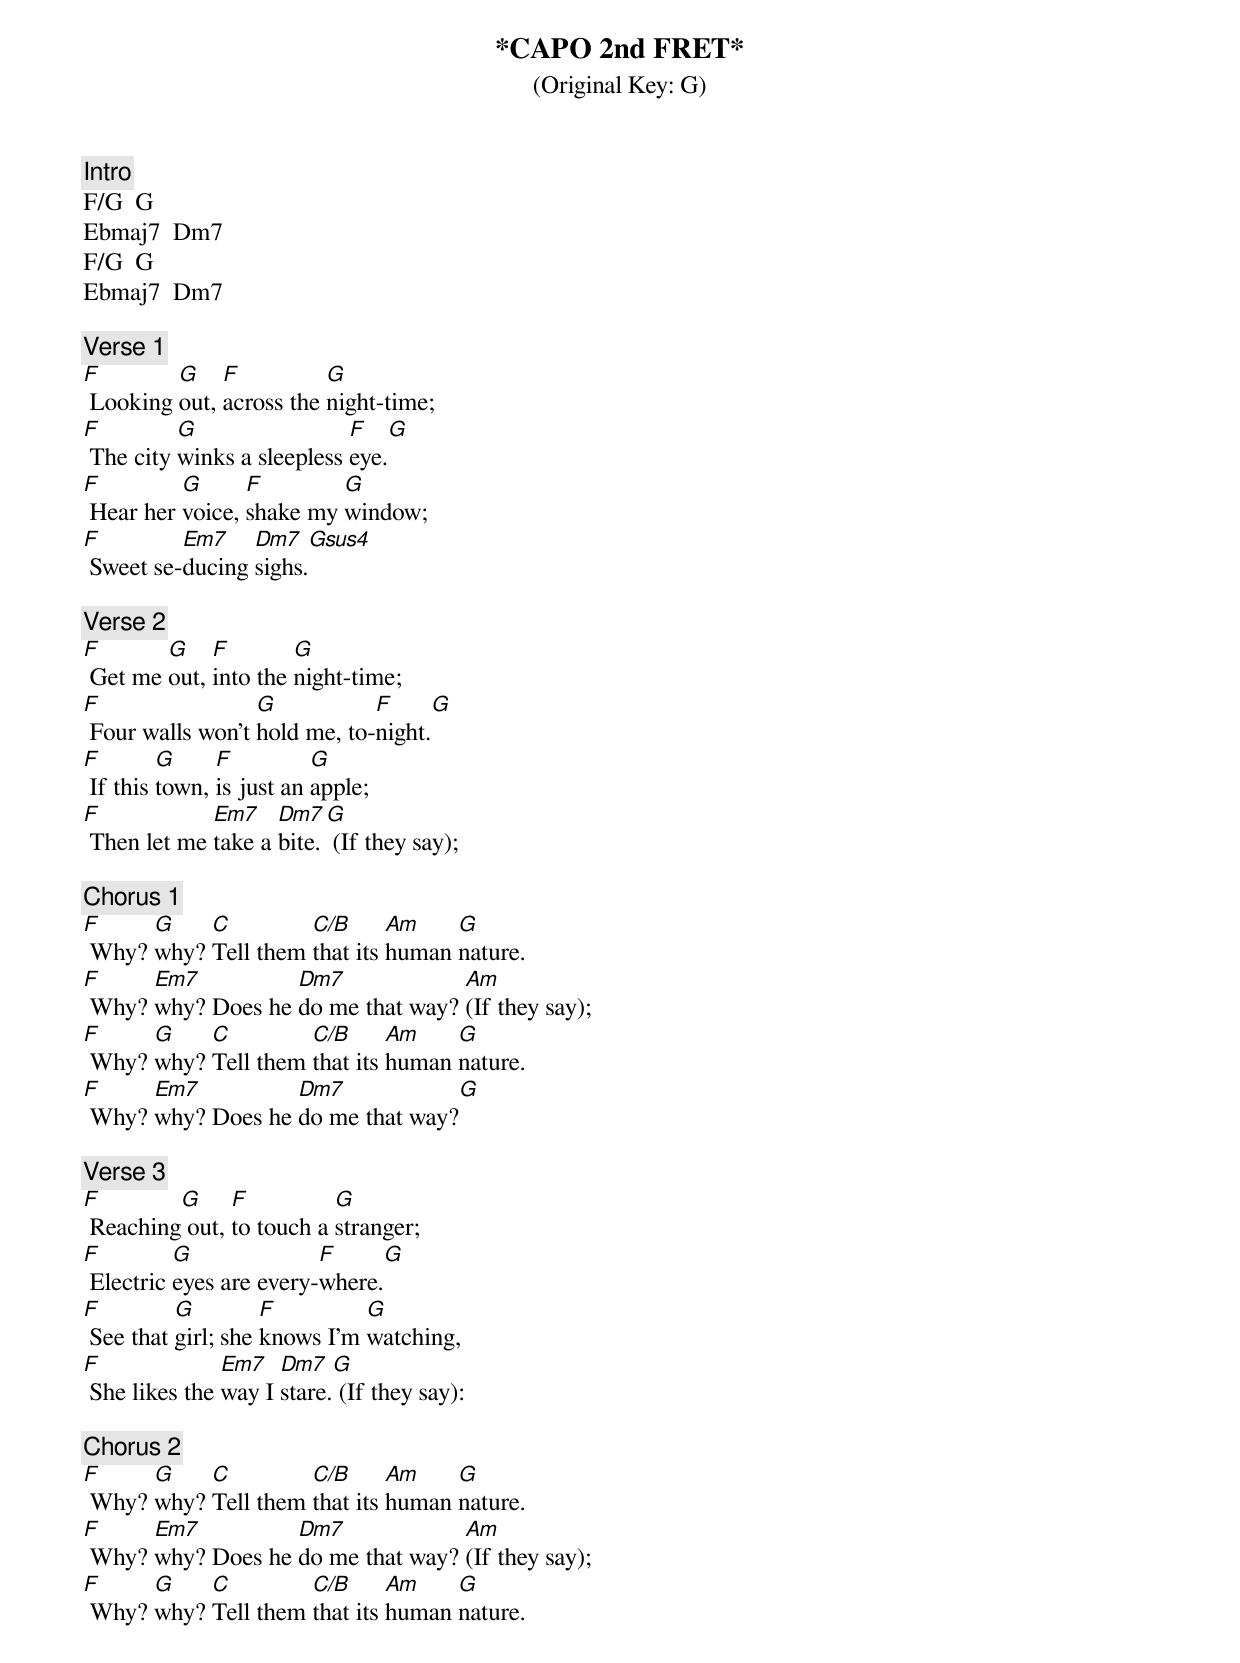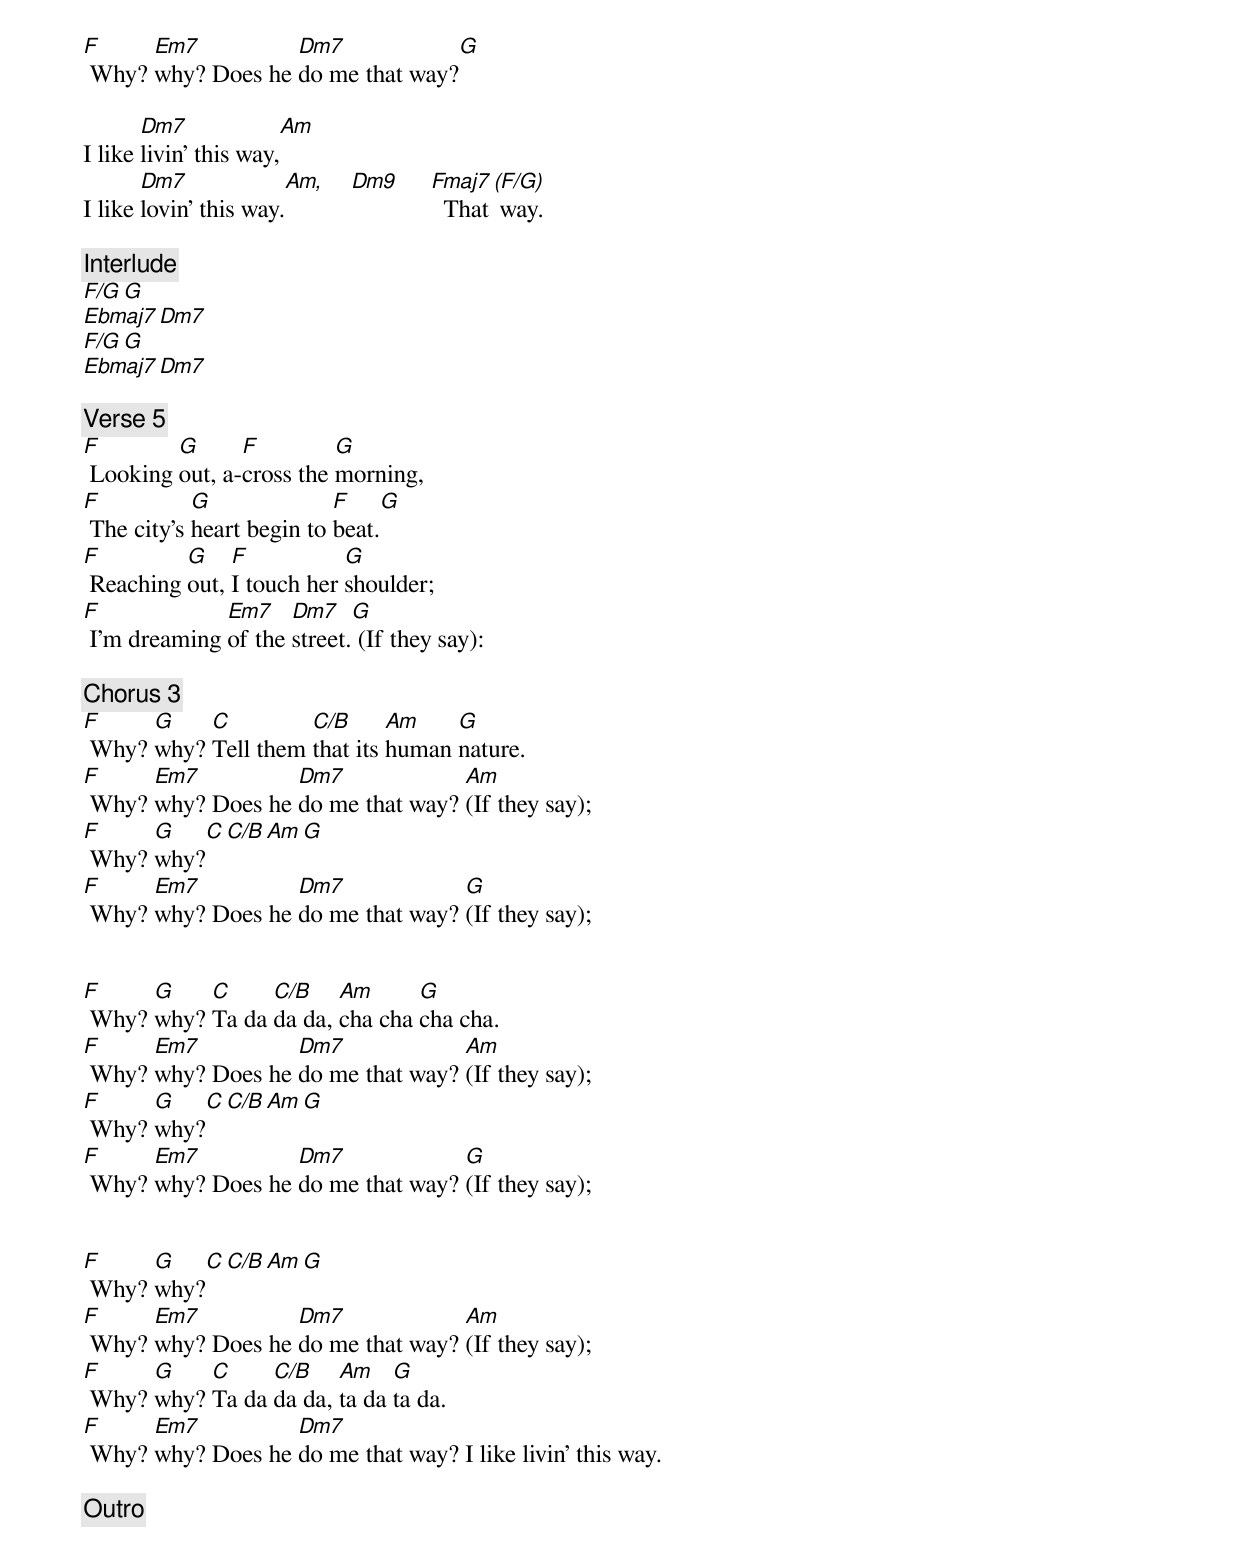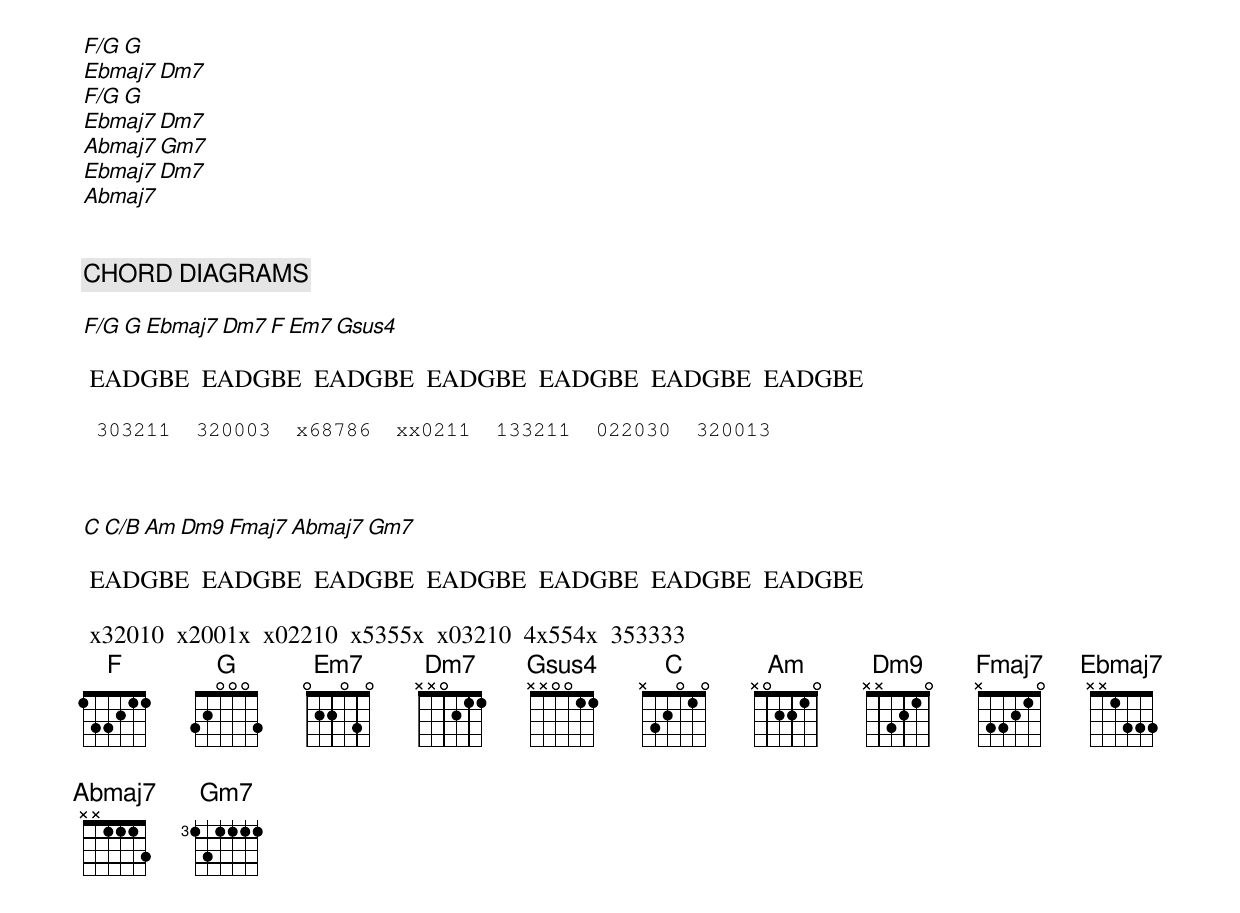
*CAPO 2nd FRET*
(Original Key: G)

[Intro]
F/G  G
Ebmaj7  Dm7
F/G  G
Ebmaj7  Dm7

[Verse 1]
F        G    F          G
 Looking out, across the night-time;
F         G                 F   G
 The city winks a sleepless eye.
F         G      F        G
 Hear her voice, shake my window;
F         Em7    Dm7   Gsus4
 Sweet se-ducing sighs.

[Verse 2]
F       G    F        G
 Get me out, into the night-time;
F                 G           F     G
 Four walls won't hold me, to-night.
F        G     F          G
 If this town, is just an apple;
F            Em7    Dm7  G
 Then let me take a bite. (If they say);

[Chorus 1]
F     G    C         C/B      Am    G
 Why? why? Tell them that its human nature.
F     Em7          Dm7             Am
 Why? why? Does he do me that way? (If they say);
F     G    C         C/B      Am    G
 Why? why? Tell them that its human nature.
F     Em7          Dm7             G
 Why? why? Does he do me that way?

[Verse 3]
F        G     F          G
 Reaching out, to touch a stranger;
F         G              F     G
 Electric eyes are every-where.
F         G         F         G
 See that girl; she knows I'm watching,
F              Em7   Dm7   G
 She likes the way I stare. (If they say):

[Chorus 2]
F     G    C         C/B      Am    G
 Why? why? Tell them that its human nature.
F     Em7          Dm7             Am
 Why? why? Does he do me that way? (If they say);
F     G    C         C/B      Am    G
 Why? why? Tell them that its human nature.
F     Em7          Dm7             G
 Why? why? Does he do me that way?

       Dm7             Am
I like livin' this way,
       Dm7             Am, Dm9  Fmaj7 (F/G)
I like lovin' this way.           That way.

[Interlude]
F/G  G
Ebmaj7  Dm7
F/G  G
Ebmaj7  Dm7

[Verse 5]
F        G      F         G
 Looking out, a-cross the morning,
F           G              F    G
 The city's heart begin to beat.
F         G    F           G
 Reaching out, I touch her shoulder;
F             Em7    Dm7    G
 I'm dreaming of the street. (If they say):

[Chorus 3]
F     G    C         C/B      Am    G
 Why? why? Tell them that its human nature.
F     Em7          Dm7             Am
 Why? why? Does he do me that way? (If they say);
F     G    C  C/B  Am  G
 Why? why?
F     Em7          Dm7             G
 Why? why? Does he do me that way? (If they say);


F     G    C     C/B    Am      G
 Why? why? Ta da da da, cha cha cha cha.
F     Em7          Dm7             Am
 Why? why? Does he do me that way? (If they say);
F     G    C  C/B  Am  G
 Why? why?
F     Em7          Dm7             G
 Why? why? Does he do me that way? (If they say);


F     G    C  C/B  Am  G
 Why? why?
F     Em7          Dm7             Am
 Why? why? Does he do me that way? (If they say);
F     G    C     C/B    Am    G
 Why? why? Ta da da da, ta da ta da.
F     Em7          Dm7
 Why? why? Does he do me that way? I like livin' this way.

[Outro]
F/G  G
Ebmaj7  Dm7
F/G  G
Ebmaj7  Dm7
Abmaj7  Gm7
Ebmaj7  Dm7
Abmaj7


[CHORD DIAGRAMS]

   F/G     G     Ebmaj7    Dm7     F       Em7    Gsus4

 EADGBE  EADGBE  EADGBE  EADGBE  EADGBE  EADGBE  EADGBE

 303211  320003  x68786  xx0211  133211  022030  320013



   C       C/B     Am      Dm9    Fmaj7   Abmaj7   Gm7

 EADGBE  EADGBE  EADGBE  EADGBE  EADGBE  EADGBE  EADGBE

 x32010  x2001x  x02210  x5355x  x03210  4x554x  353333
